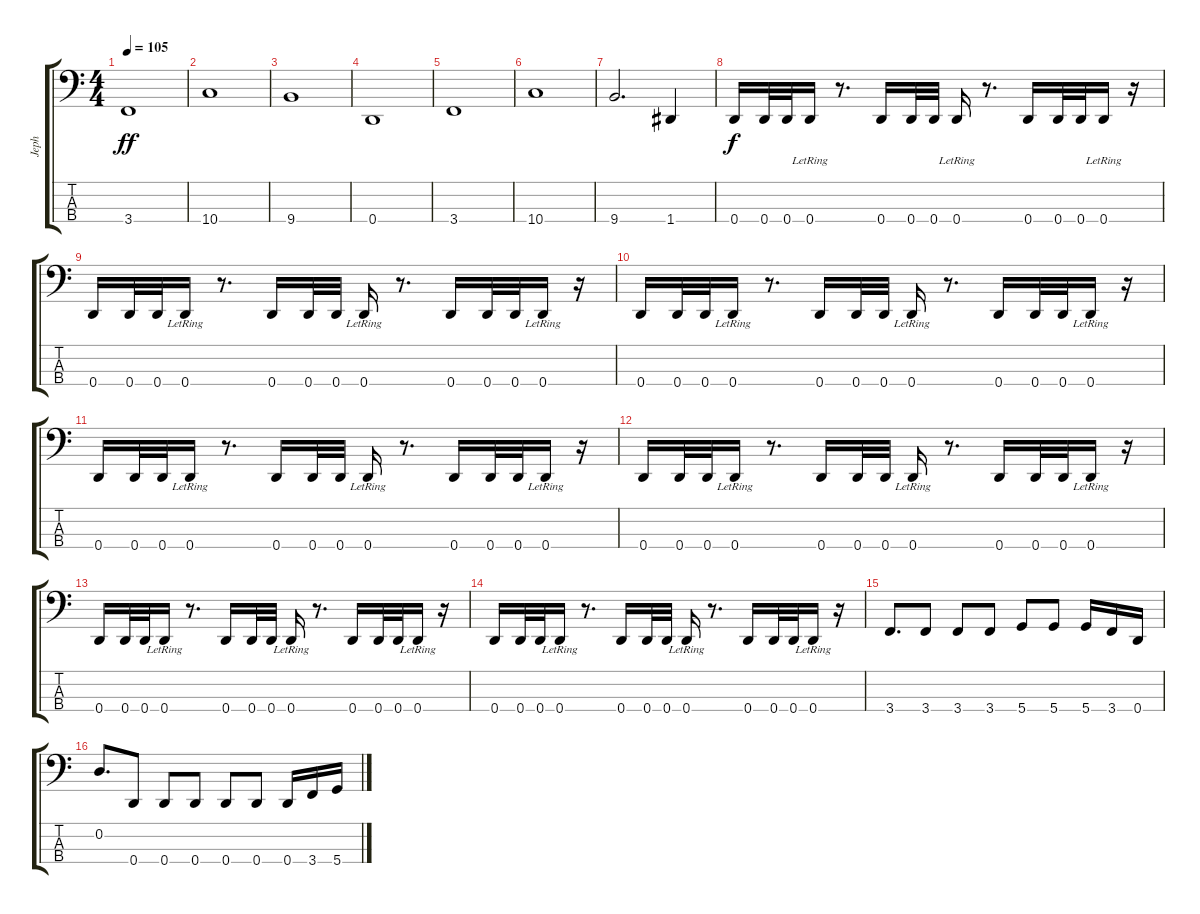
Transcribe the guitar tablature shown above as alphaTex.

\track ("Jeph" "Jeph") {instrument electricbassfinger}
\staff {score tabs}
\tuning (G2 D2 A1 D1) {hide}
\ts (4 4)
\tempo 105
\clef f4
\ks c
3.4.1{dy ff} |
10.4.1 |
9.4.1 |
0.4.1 |
3.4.1 |
10.4.1 |
9.4.2{d} 1.4.4 |
0.4.16{dy f} 0.4.32 0.4.32 0.4{lr}.16 r.8{d} 0.4.16 0.4.32 0.4.32 0.4{lr}.16 r.8{d} 0.4.16 0.4.32 0.4.32 0.4{lr}.16 r.16 |
0.4.16 0.4.32 0.4.32 0.4{lr}.16 r.8{d} 0.4.16 0.4.32 0.4.32 0.4{lr}.16 r.8{d} 0.4.16 0.4.32 0.4.32 0.4{lr}.16 r.16 |
0.4.16 0.4.32 0.4.32 0.4{lr}.16 r.8{d} 0.4.16 0.4.32 0.4.32 0.4{lr}.16 r.8{d} 0.4.16 0.4.32 0.4.32 0.4{lr}.16 r.16 |
0.4.16 0.4.32 0.4.32 0.4{lr}.16 r.8{d} 0.4.16 0.4.32 0.4.32 0.4{lr}.16 r.8{d} 0.4.16 0.4.32 0.4.32 0.4{lr}.16 r.16 |
0.4.16 0.4.32 0.4.32 0.4{lr}.16 r.8{d} 0.4.16 0.4.32 0.4.32 0.4{lr}.16 r.8{d} 0.4.16 0.4.32 0.4.32 0.4{lr}.16 r.16 |
0.4.16 0.4.32 0.4.32 0.4{lr}.16 r.8{d} 0.4.16 0.4.32 0.4.32 0.4{lr}.16 r.8{d} 0.4.16 0.4.32 0.4.32 0.4{lr}.16 r.16 |
0.4.16 0.4.32 0.4.32 0.4{lr}.16 r.8{d} 0.4.16 0.4.32 0.4.32 0.4{lr}.16 r.8{d} 0.4.16 0.4.32 0.4.32 0.4{lr}.16 r.16 |
3.4.8{d} 3.4.8 3.4.8 3.4.8 5.4.8 5.4.8 5.4.16 3.4.16 0.4.16 |
0.2.8{d} 0.4.8 0.4.8 0.4.8 0.4.8 0.4.8 0.4.16 3.4.16 5.4.16
